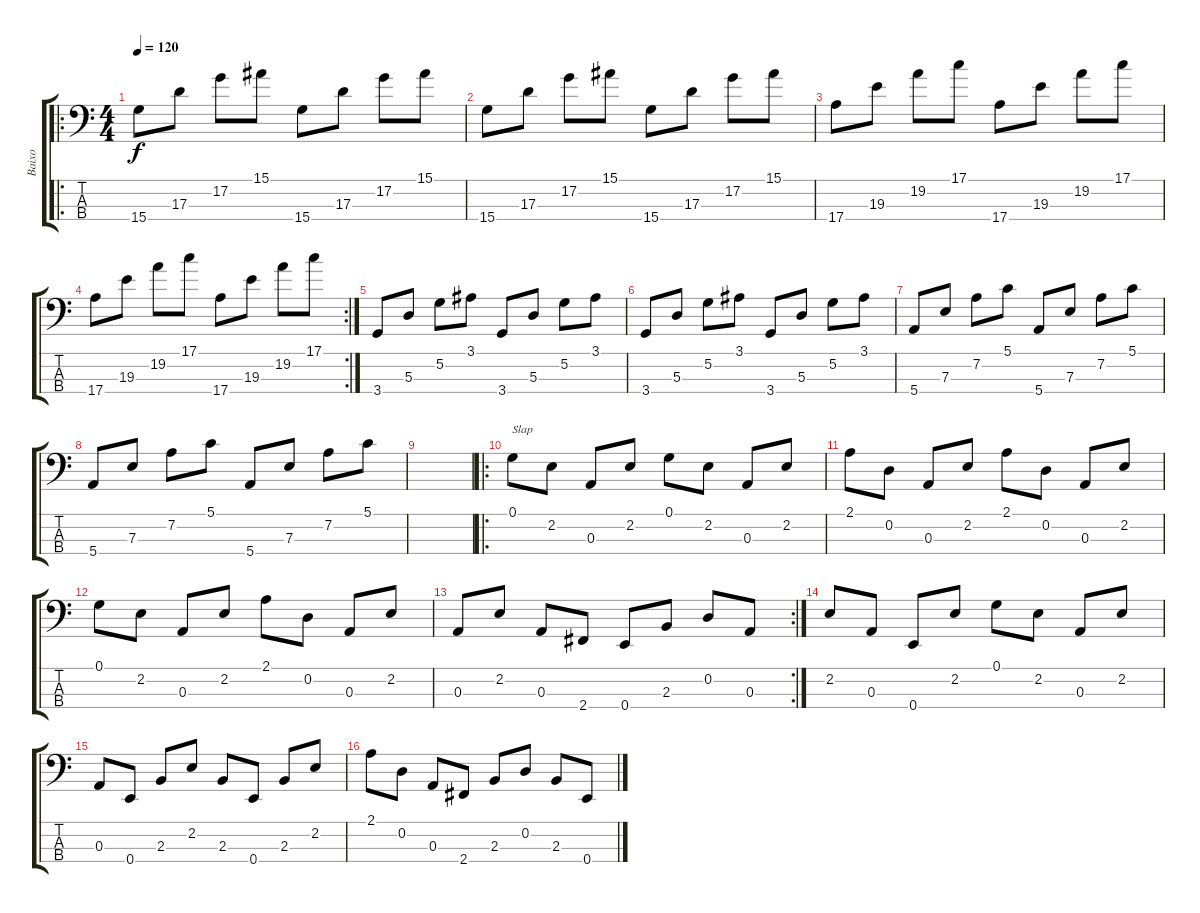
\track ("Baixo" "Baixo") {instrument fretlessbass}
\staff {score tabs}
\tuning (G2 D2 A1 E1) {hide}
\ro
\ts (4 4)
\section ("" "")
\tempo 120
\clef f4
\ks c
15.4.8{dy f} 17.3.8 17.2.8 15.1.8 15.4.8 17.3.8 17.2.8 15.1.8 |
15.4.8 17.3.8 17.2.8 15.1.8 15.4.8 17.3.8 17.2.8 15.1.8 |
17.4.8 19.3.8 19.2.8 17.1.8 17.4.8 19.3.8 19.2.8 17.1.8 |
\rc 2
17.4.8 19.3.8 19.2.8 17.1.8 17.4.8 19.3.8 19.2.8 17.1.8 |
\section ("" "")
3.4.8 5.3.8 5.2.8 3.1.8 3.4.8 5.3.8 5.2.8 3.1.8 |
3.4.8 5.3.8 5.2.8 3.1.8 3.4.8 5.3.8 5.2.8 3.1.8 |
5.4.8 7.3.8 7.2.8 5.1.8 5.4.8 7.3.8 7.2.8 5.1.8 |
5.4.8 7.3.8 7.2.8 5.1.8 5.4.8 7.3.8 7.2.8 5.1.8 |
|
\ro
\section ("" "")
0.1.8{txt "Slap" instrument slapbass1} 2.2.8 0.3.8 2.2.8 0.1.8 2.2.8 0.3.8 2.2.8 |
2.1.8 0.2.8 0.3.8 2.2.8 2.1.8 0.2.8 0.3.8 2.2.8 |
0.1.8 2.2.8 0.3.8 2.2.8 2.1.8 0.2.8 0.3.8 2.2.8 |
\rc 2
0.3.8 2.2.8 0.3.8 2.4.8 0.4.8 2.3.8 0.2.8 0.3.8 |
2.2.8 0.3.8 0.4.8 2.2.8 0.1.8 2.2.8 0.3.8 2.2.8 |
0.3.8 0.4.8 2.3.8 2.2.8 2.3.8 0.4.8 2.3.8 2.2.8 |
2.1.8 0.2.8 0.3.8 2.4.8 2.3.8 0.2.8 2.3.8 0.4.8
